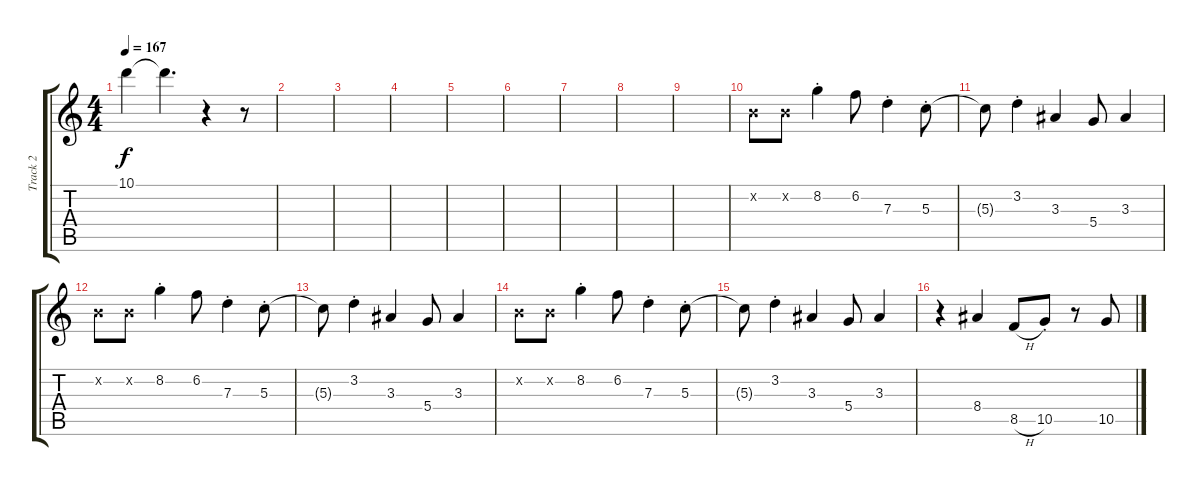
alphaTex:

\track ("Track 2" "Track 2") {instrument distortionguitar}
\staff {score tabs}
\tuning (E4 B3 G3 D3 A2 D2) {hide}
\ts (4 4)
\tempo 167
\clef g2
\ks c
10.1.4{dy f} 10.1{t}.4{d} r.4 r.8 |
|
|
|
|
|
|
|
|
0.2{x}.8 0.2{x}.8 8.2{st}.4 6.2.8 7.3{st}.4 5.3{st}.8 |
5.3{t}.8 3.2{st}.4 3.3.4 5.4.8 3.3.4 |
0.2{x}.8 0.2{x}.8 8.2{st}.4 6.2.8 7.3{st}.4 5.3{st}.8 |
5.3{t}.8 3.2{st}.4 3.3.4 5.4.8 3.3.4 |
0.2{x}.8 0.2{x}.8 8.2{st}.4 6.2.8 7.3{st}.4 5.3{st}.8 |
5.3{t}.8 3.2{st}.4 3.3.4 5.4.8 3.3.4 |
r.4 8.4.4 8.5{h}.8 10.5{st}.8 r.8 10.5.8
